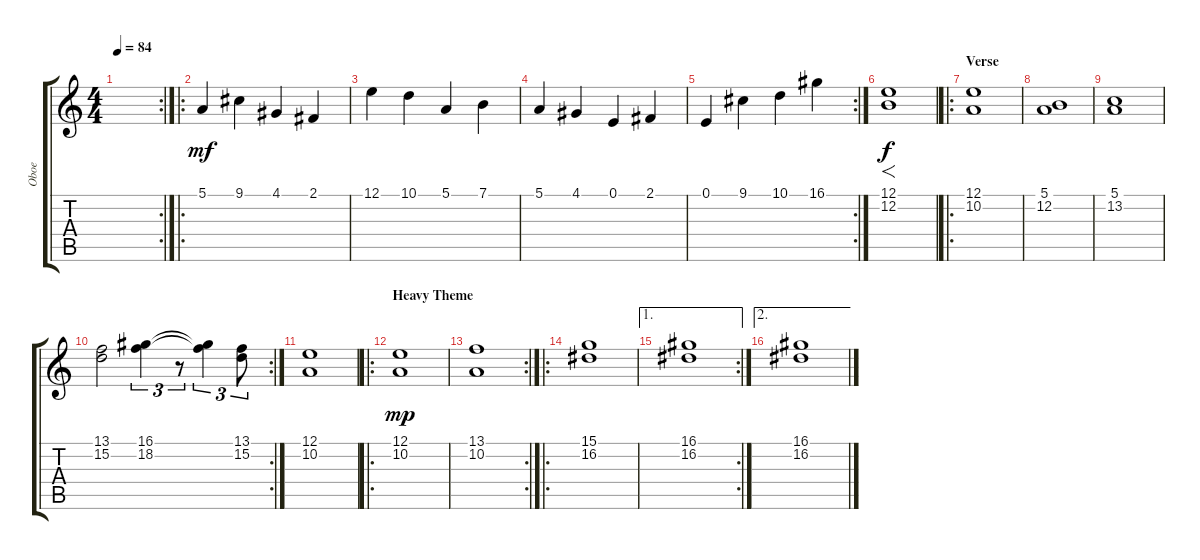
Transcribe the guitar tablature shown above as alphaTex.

\track ("Oboe" "Oboe") {instrument oboe}
\staff {score tabs}
\tuning (E4 B3 G3 D3 A2 E2) {hide}
\rc 2
\ts (4 4)
\tempo 84
\clef g2
\ks c
|
\ro
5.1.4{dy mf} 9.1.4 4.1.4 2.1.4 |
12.1.4 10.1.4 5.1.4 7.1.4 |
5.1.4 4.1.4 0.1.4 2.1.4 |
\rc 2
0.1.4 9.1.4 10.1.4 16.1.4 |
(12.1 12.2).1{f dy f} |
\ro
\section ("" "Verse")
(12.1 10.2).1 |
(5.1 12.2).1 |
(5.1 13.2).1 |
\rc 2
(13.1 15.2).2 (16.1 18.2).4{tu (3 2)} r.8{tu (3 2)} (16.1{t} 18.2{t}).4{tu (3 2)} (13.1 15.2).8{tu (3 2)} |
(12.1 10.2).1 |
\ro
\section ("" "Heavy Theme")
(12.1 10.2).1{dy mp} |
\rc 2
(13.1 10.2).1 |
\ro
(15.1 16.2).1 |
\ae 1
\rc 2
(16.1 16.2).1 |
\ae 2
(16.1 16.2).1
